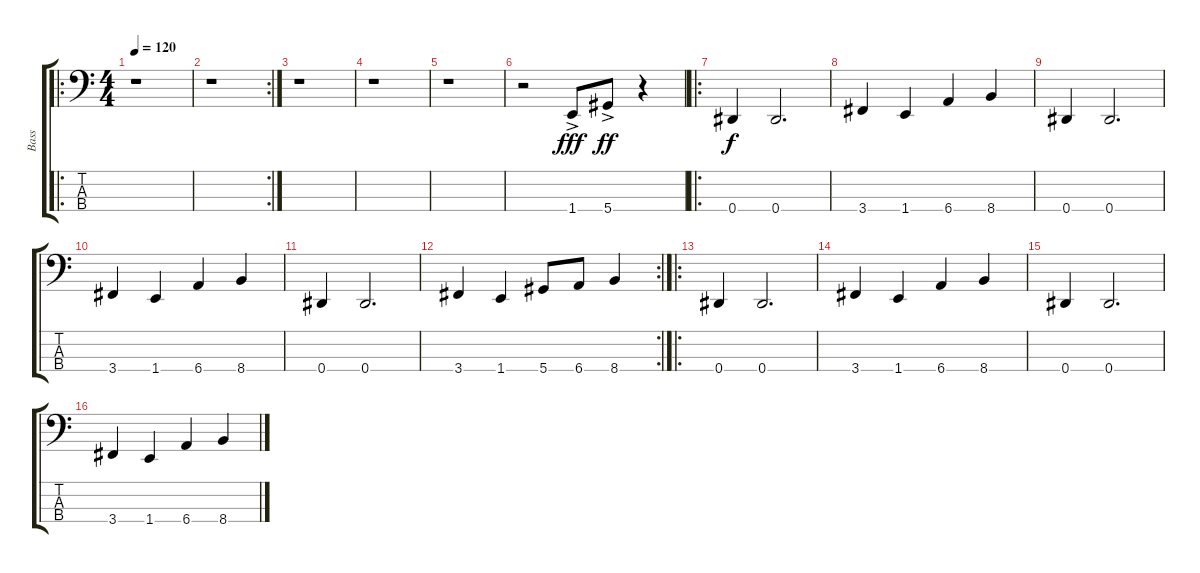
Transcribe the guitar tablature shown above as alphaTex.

\track ("Bass" "Bass") {instrument electricbassfinger}
\staff {score tabs}
\tuning (Gb2 Db2 Ab1 Eb1) {hide}
\ro
\ts (4 4)
\tempo 120
\clef f4
\ks c
r.1{dy fff instrument electricbassfinger} |
\rc 2
r.1 |
r.1 |
r.1 |
r.1 |
r.2 1.4{ac}.8 5.4{ac}.8{dy ff} r.4 |
\ro
0.4.4{dy f} 0.4.2{d} |
3.4.4 1.4.4 6.4.4 8.4.4 |
0.4.4 0.4.2{d} |
3.4.4 1.4.4 6.4.4 8.4.4 |
0.4.4 0.4.2{d} |
\rc 2
3.4.4 1.4.4 5.4.8 6.4.8 8.4.4 |
\ro
0.4.4 0.4.2{d} |
3.4.4 1.4.4 6.4.4 8.4.4 |
0.4.4 0.4.2{d} |
3.4.4 1.4.4 6.4.4 8.4.4
